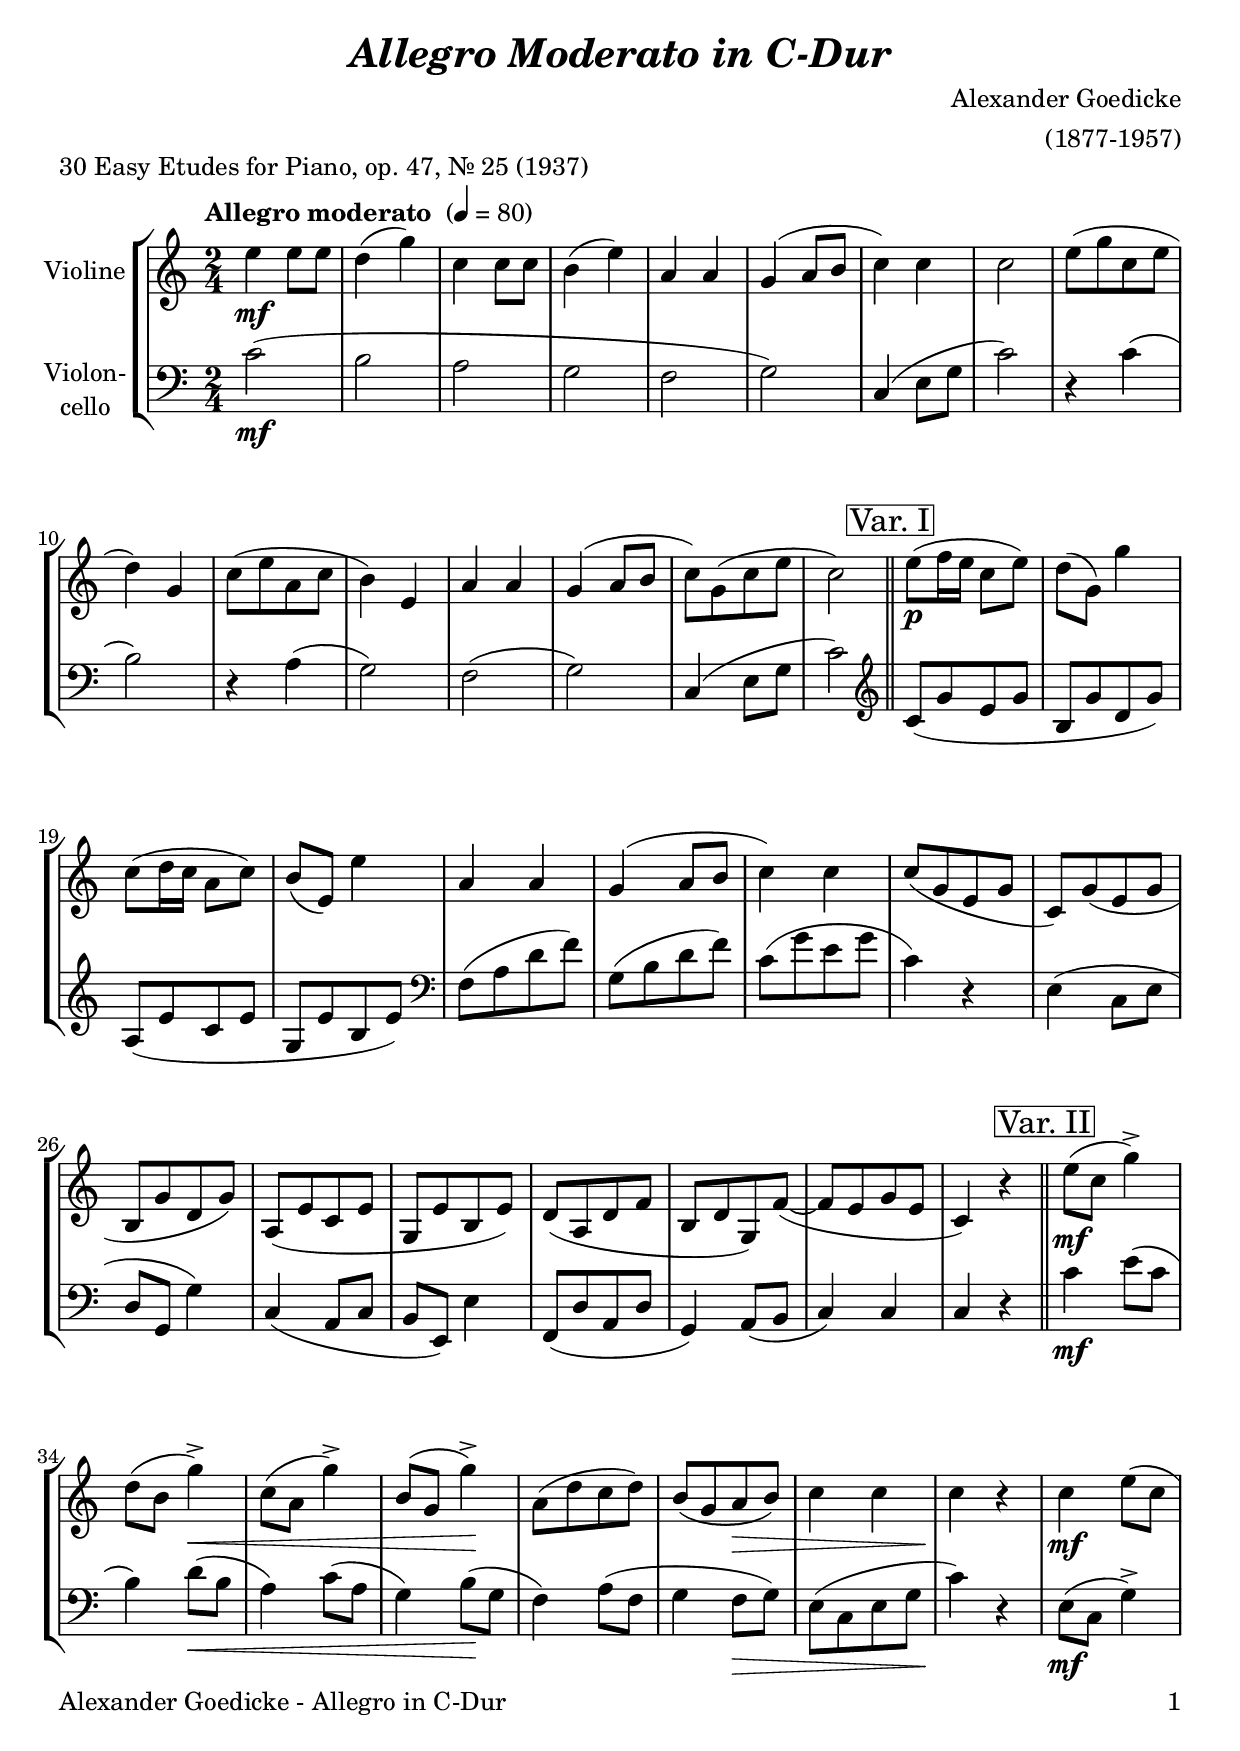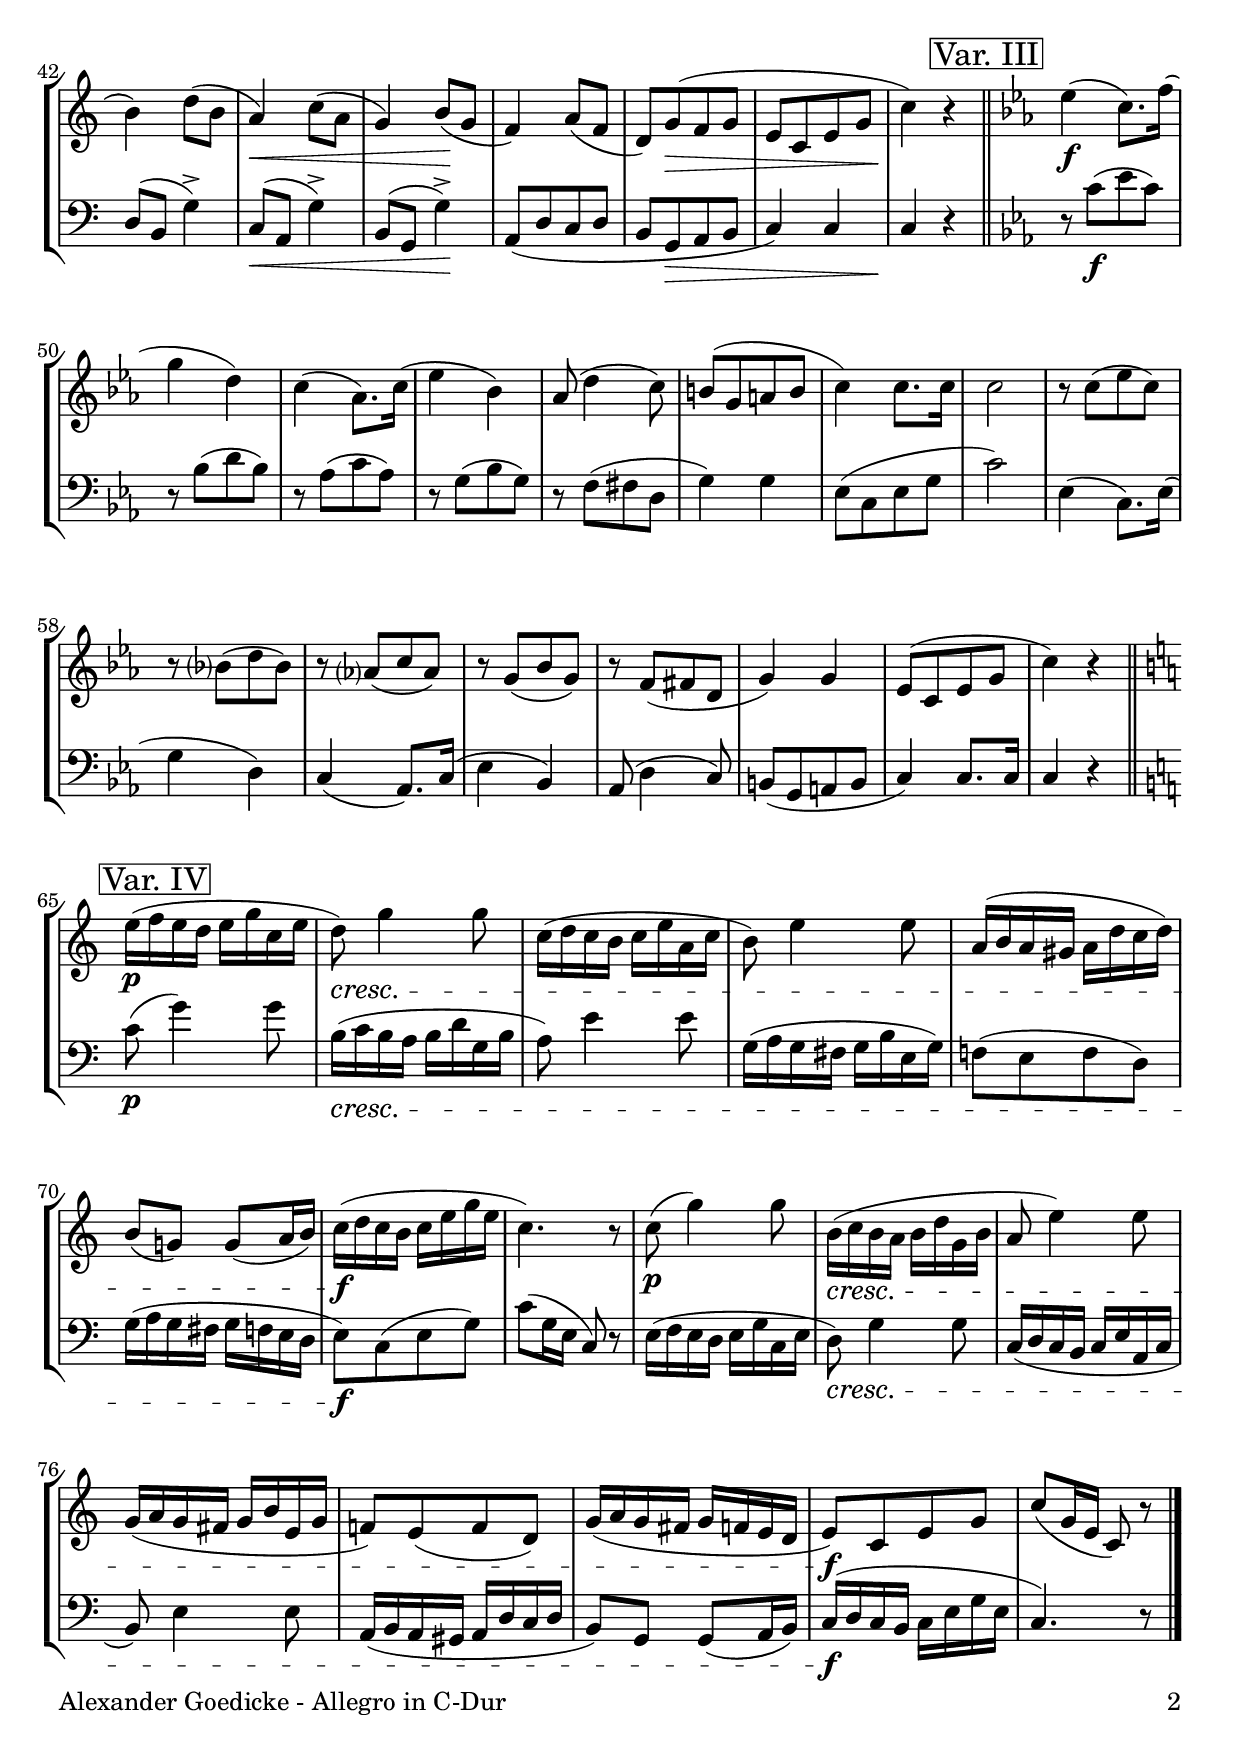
\version "2.18.2"
\include "deutsch.ly"
  
#(set-global-staff-size 22)

\header {
  title     = \markup \bold \italic "Allegro Moderato in C-Dur"
  composer  = "Alexander Goedicke"
  arranger  = "(1877-1957)"
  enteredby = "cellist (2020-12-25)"
  piece     = "30 Easy Etudes for Piano, op. 47, Nr. 25 (1937)"
}

voiceconsts = {
  \key c \major
  \time 2/4
  \clef "treble"
%  \numericTimeSignature
%  Set default beaming for all staves
  \set Timing.beamExceptions = #'()
  \set Timing.baseMoment     = #(ly:make-moment 1 2)
  \set Timing.beatStructure  = #'(1)
  \tempo "Allegro moderato " 4=80
}

mivl = "violin"
%miba = "pizzicato strings"
miba = "cello"

arco = \markup \italic "arco"
pizz = \markup \italic "pizz."
rall = \mark \markup \box \italic "rall."
rit  = \mark \markup \box \italic "rit."
simi = \markup \italic "simile"

boxa = { \bar "||" \mark \markup \box "Var. I" }
boxb = { \bar "||" \mark \markup \box "Var. II" }
boxc = { \bar "||" \mark \markup \box "Var. III" \key c \minor }
boxd = { \bar "||" \mark \markup \box "Var. IV"  \key c \major }

va = \relative c'' {
  \voiceconsts

  e4\mf e8 e
  d4( g)
  c, c8 c
  h4( e)
  a, a
  g( a8 h
  c4) c
  c2

  e8( g c, e
  d4) g,
  c8( e a, c
  h4) e,
  a a
  g( a8 h
  c) g( c e
  c2) \boxa

  e8(\p f16 e c8[ e])
  d( g,) g'4
  c,8( d16 c a8[ c])
  h( e,) e'4
  a, a

  g( a8 h
  c4) c
  c8( g e g
  c,) g'( e g
  h, g' d g)

  a,( e' c e
  g, e' h e)
  d( a d f
  h, d g,) f'(~
  f e g e
  c4) r \boxb

  e'8(\mf c g'4)->
  d8( h g'4)->\<
  c,8( a g'4)->
  h,8( g g'4)->\!
  a,8( d c d)
  h( g a\> h)
  c4 c
  c\! r

  c\mf e8( c
  h4) d8( h
  a4)\< c8( a
  g4) h8(\! g
  f4) a8( f
  d) g(\> f g
  e c e g
  c4)\! r \boxc

  es(\f c8.) f16(
  g4 d)
  c( as8.) c16(
  es4 b)
  as8( d4 c8)

  h( g a h
  c4) c8. c16
  c2
  r8 c( es c)
  r b?( d b)
  r as?( c as)

  r g( b g)
  r f( fis d
  g4) g
  es8( c es g
  c4) r \boxd

  e16(\p f e d e[ g c, e]
  d8)\cresc g4 g8
  c,16( d c h c[ e a, c]

  h8) e4 e8
  a,16( h a gis a[ d c d])
  h8( g!) g([ a16 h])
  c(\f d c h c[ e g e]

  c4.) r8
  c(\p g'4) g8
  h,16(\cresc c h a h[ d g, h]

  a8 e'4) e8
  g,16( a g fis g[ h e, g]
  f!8) e( f d)

  g16( a g fis g[ f e d]
  e8)\f c e g
  c([ g16 e] c8) r \bar "|."
}

vb = \relative c' {
  \voiceconsts
  \clef "bass"

  c2(\mf
  h
  a
  g
  f
  g)
  c,4( e8 g
  c2)

  r4 c(
  h2)
  r4 a(
  g2)
  f(
  g)
  c,4( e8 g
  c2) \boxa \clef "treble"

  c8( g' e g
  h, g' d g)
  a,( e' c e
  g, e' h e) \clef "bass"
  f,( a d f)

  g,( h d f)
  c( g' e g
  c,4) r
  e,( c8 e
  d g, g'4)

  c,( a8 c
  h e,) e'4
  f,8( d' a d
  g,4) a8( h
  c4) c
  c r \boxb

  c'\mf e8( c
  h4) d8(\< h
  a4) c8( a
  g4) h8(\! g
  f4) a8( f
  g4 f8\> g)
  e( c e g
  c4)\! r

  e,8(\mf c g'4)->
  d8( h g'4)->
  c,8(\< a g'4)->
  h,8( g g'4)->\!
  a,8( d c d
  h g\> a h
  c4) c
  c\! r \boxc

  r8 c'(\f es c)
  r b( d b)
  r as( c as)
  r g( b g)
  r f( fis d

  g4) g
  es8( c es g
  c2)
  es,4( c8.) es16(
  g4 d)
  c( as8.) c16(

  es4 b)
  as8( d4 c8)
  h( g a h
  c4) c8. c16
  c4 r \boxd

  c'8(\p g'4) g8
  h,16(\cresc c h a h[ d g, h]
  a8) e'4 e8

  g,16( a g fis g[ h e, g])
  f!8( e f d)
  g16( a g fis g[ f e d]
  e8)\f c( e g)

  c([ g16 e] c8) r
  e16( f e d e[ g c, e]
  d8)\cresc g4 g8

  c,16( d c h c[ e a, c]
  h8) e4 e8
  a,16( h a gis a[ d c d]

  h8) g g([ a16 h])
  c(\f d c h c[ e g e]
  c4.) r8 \bar "|."
}


music = \new StaffGroup <<
      \new Staff {
	\set Staff.midiInstrument = \mivl
	\set Staff.instrumentName = \markup \center-column { "Violine" }
	\transpose c c { \va }
      }

      \new Staff {
	\set Staff.midiInstrument = \miba
	\set Staff.instrumentName = \markup \center-column { "Violon-" "cello" }
	\transpose c c { \vb }
      }
>>

\book {
   \paper {
    print-page-number = ##t
    print-first-page-number = ##t
    ragged-last-bottom = ##f
    oddHeaderMarkup = \markup \null
    evenHeaderMarkup = \markup \null
    oddFooterMarkup = \markup {
      \fill-line {
        \on-the-fly #print-page-number-check-first
        "Alexander Goedicke - Allegro in C-Dur" \fromproperty #'page:page-number-string
      }
    }
    evenFooterMarkup = \oddFooterMarkup
  } \score {
    \music
    \layout {}
  }

  \score {
    \unfoldRepeats \music

    \midi {
      \context {
        \Score
      }
    }
  }
}